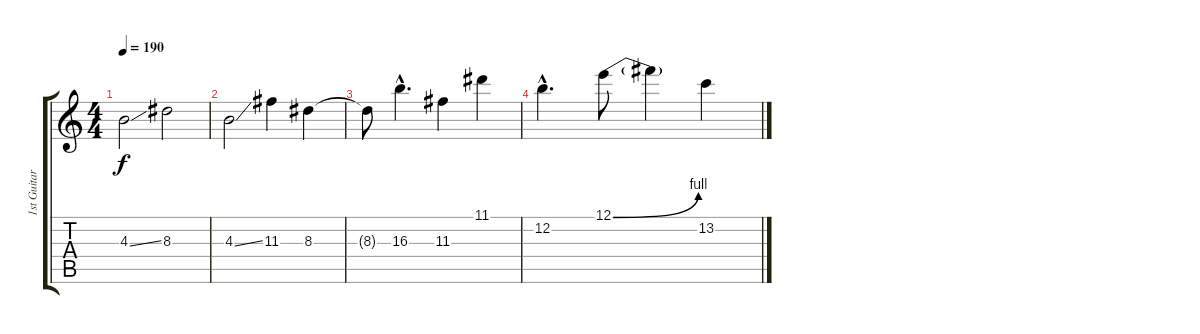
\track ("1st Guitar" "1st Guitar") {instrument overdrivenguitar}
\staff {score tabs}
\tuning (E4 B3 G3 D3 A2 E2) {hide}
\ts (4 4)
\tempo 190
\clef g2
\ks c
4.3{ss}.2{dy f} 8.3.2 |
4.3{ss}.2 11.3.4 8.3.4 |
8.3{t}.8 16.3{hac}.4{d} 11.3.4 11.1.4 |
12.2{hac}.4{d} 12.1{be (bend 0 0 60 4)}.8 12.1{t}.4 13.2.4
